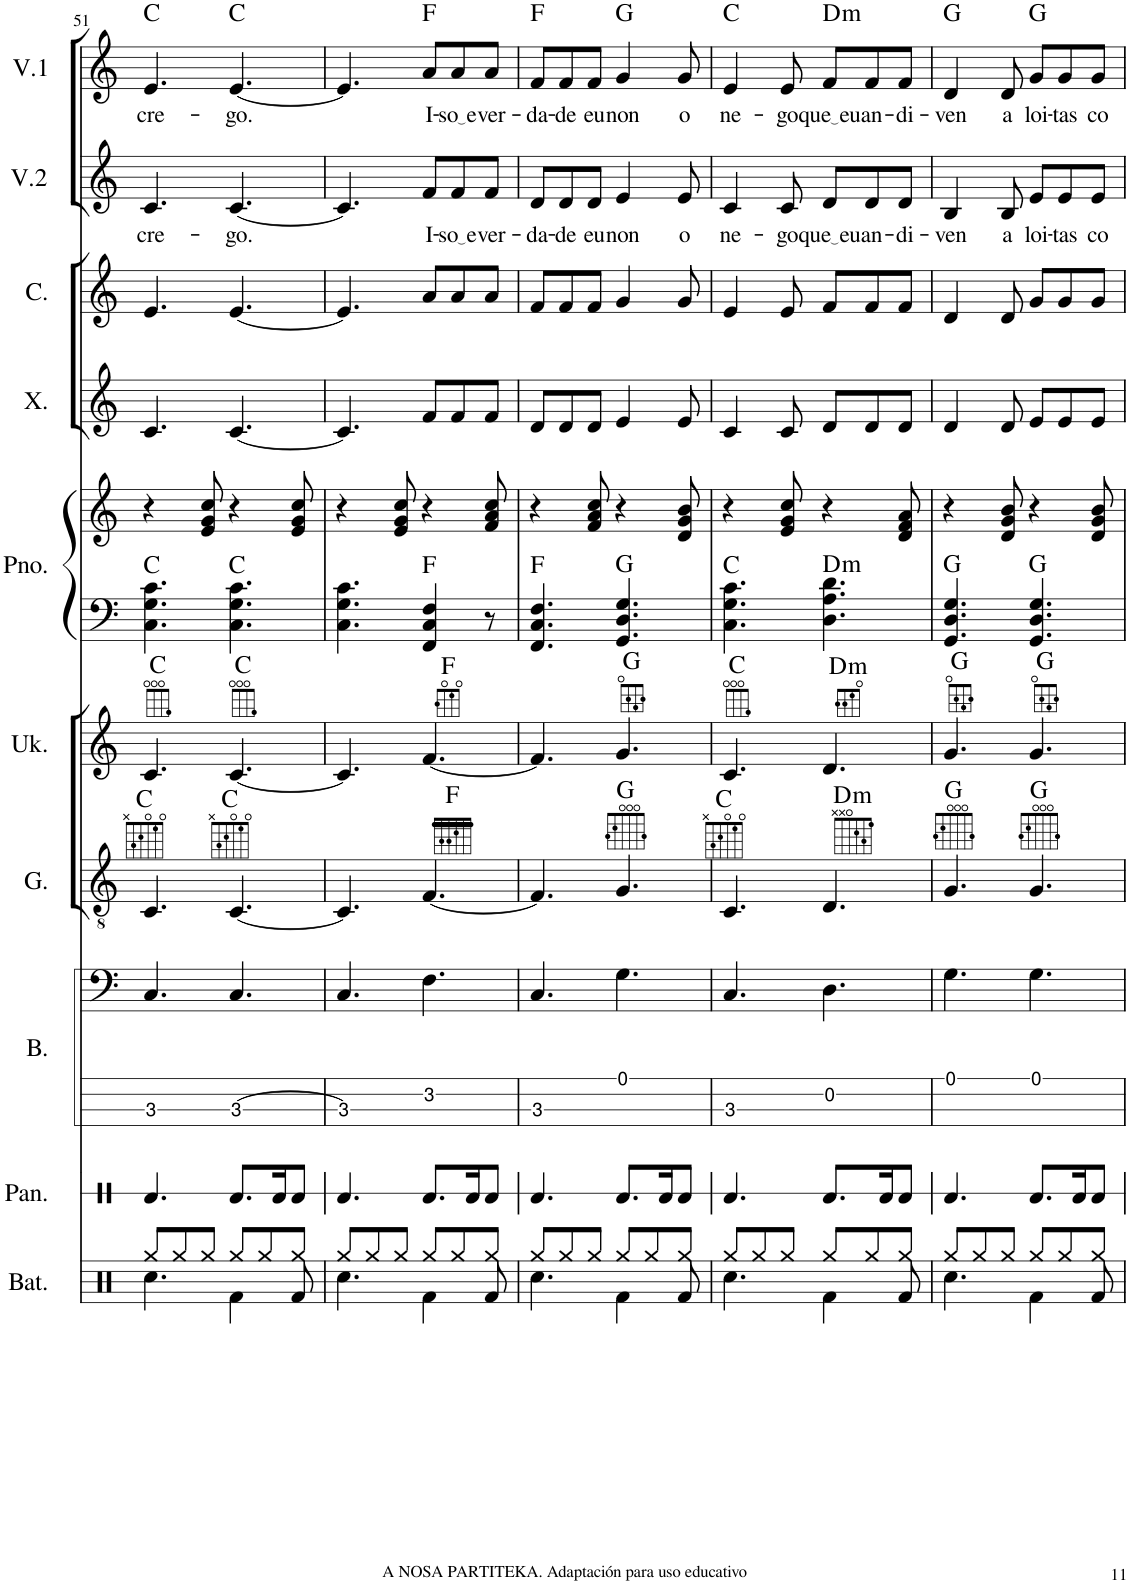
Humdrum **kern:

**kern	**kern	**kern	**kern	**kern	**harte	**kern	**harte	**kern	**kern	**harte	**kern	**kern	**kern	**text	**kern	**text	**harte
*part10	*part9	*part8	*part8	*part7	*part7	*part6	*part6	*part5	*part5	*part5	*part4	*part3	*part2	*part2	*part1	*part1	*part1
*staff12	*staff11	*staff10	*staff9	*staff8	*	*staff7	*	*staff6	*staff5	*	*staff4	*staff3	*staff2	*staff2	*staff1	*staff1	*
*I"Batería	*I"Pandeiro	*I"Baixo	*	*I"Guitarra	*	*I"Ukelele	*	*I"Piano	*	*	*I"Xilófono	*I"Carillón	*I"Voz 2	*	*I"Voz 1	*	*
*I'Bat.	*I'Pan.	*I'B.	*	*I'G.	*	*I'Uk.	*	*I'Pno.	*	*	*I'X.	*I'C.	*I'V.2	*	*I'V.1	*	*
!!LO:PB:g=z
*clefX	*clefX	*	*clefF4	*clefGv2	*	*clefG2	*	*clefF4	*clefG2	*	*clefG2	*clefG2	*clefG2	*	*clefG2	*	*
*	*	*Trd7c12	*Trd7c12	*	*	*	*	*	*	*	*Trd-7c-12	*Trd-14c-24	*	*	*	*	*
*k[]	*k[]	*k[]	*k[]	*k[]	*	*k[]	*	*k[]	*k[]	*	*k[]	*k[]	*k[]	*	*k[]	*	*
*M6/8	*M6/8	*M6/8	*M6/8	*M6/8	*	*M6/8	*	*M6/8	*M6/8	*	*M6/8	*M6/8	*M6/8	*	*M6/8	*	*
=51	=51	=51	=51	=51	=51	=51	=51	=51	=51	=51	=51	=51	=51	=51	=51	=51	=51
*^	*	*	*	*	*	*	*	*	*	*	*	*	*	*	*	*	*
!	!	!	!	!	!	!	!	!	!	!	!	!	!	!	!LO:LY:b	!	!LO:LY:b	!
8Rgg/L	4.Rcc\	4.Rd/	4.C	4.C/	4.C/	C:maj	4.c/	C:maj	4.C\ 4.G\ 4.c\	4r	C:maj	4.c/	4.e/	4.c/	cre-	4.e/	cre-	C:maj
8Rgg/	.	.	.	.	.	.	.	.	.	.	.	.	.	.	.	.	.	.
8Rgg/J	.	.	.	.	.	.	.	.	.	8e/ 8g/ 8cc/	.	.	.	.	.	.	.	.
!	!	!	!	!	!	!	!	!	!	!	!	!	!	!	!LO:LY:b	!	!LO:LY:b	!
8Rgg/L	4Rf\	8.Rd/L	[4.C	4.C/	[4.C/	C:maj	[4.c/	C:maj	4.C\ 4.G\ 4.c\	4r	C:maj	[4.c/	[4.e/	[4.c/	-go.	[4.e/	-go.	C:maj
8Rgg/	.	.	.	.	.	.	.	.	.	.	.	.	.	.	.	.	.	.
.	.	16Rd/K	.	.	.	.	.	.	.	.	.	.	.	.	.	.	.	.
8Rgg/J	8Rf/	8Rd/J	.	.	.	.	.	.	.	8e/ 8g/ 8cc/	.	.	.	.	.	.	.	.
=52	=52	=52	=52	=52	=52	=52	=52	=52	=52	=52	=52	=52	=52	=52	=52	=52	=52	=52
8Rgg/L	4.Rcc\	4.Rd/	4.C]	4.C/	4.C/]	.	4.c/]	.	4.C\ 4.G\ 4.c\	4r	.	4.c/]	4.e/]	4.c/]	.	4.e/]	.	.
8Rgg/	.	.	.	.	.	.	.	.	.	.	.	.	.	.	.	.	.	.
8Rgg/J	.	.	.	.	.	.	.	.	.	8e/ 8g/ 8cc/	.	.	.	.	.	.	.	.
!	!	!	!	!	!	!	!	!	!	!	!	!	!	!	!LO:LY:b	!	!LO:LY:b	!
8Rgg/L	4Rf\	8.Rd/L	4.F	4.F\	[4.F/	F:maj	[4.f/	F:maj	4FF/ 4C/ 4F/	4r	F:maj	8f/L	8a/L	8f/L	I-	8a/L	I-	F:maj
!	!	!	!	!	!	!	!	!	!	!	!	!	!	!	!LO:LY:b	!	!LO:LY:b	!
8Rgg/	.	.	.	.	.	.	.	.	.	.	.	8f/	8a/	8f/	so e	8a/	so e	.
.	.	16Rd/K	.	.	.	.	.	.	.	.	.	.	.	.	.	.	.	.
!	!	!	!	!	!	!	!	!	!	!	!	!	!	!	!LO:LY:b	!	!LO:LY:b	!
8Rgg/J	8Rf/	8Rd/J	.	.	.	.	.	.	8r	8f/ 8a/ 8cc/	.	8f/J	8a/J	8f/J	ver-	8a/J	ver-	.
=53	=53	=53	=53	=53	=53	=53	=53	=53	=53	=53	=53	=53	=53	=53	=53	=53	=53	=53
!	!	!	!	!	!	!	!	!	!	!	!	!	!	!	!LO:LY:b	!	!LO:LY:b	!
8Rgg/L	4.Rcc\	4.Rd/	4.C	4.C/	4.F/]	.	4.f/]	.	4.FF/ 4.C/ 4.F/	4r	F:maj	8d/L	8f/L	8d/L	-da-	8f/L	-da-	F:maj
!	!	!	!	!	!	!	!	!	!	!	!	!	!	!	!LO:LY:b	!	!LO:LY:b	!
8Rgg/	.	.	.	.	.	.	.	.	.	.	.	8d/	8f/	8d/	-de	8f/	-de	.
!	!	!	!	!	!	!	!	!	!	!	!	!	!	!	!LO:LY:b	!	!LO:LY:b	!
8Rgg/J	.	.	.	.	.	.	.	.	.	8f/ 8a/ 8cc/	.	8d/J	8f/J	8d/J	eu	8f/J	eu	.
!	!	!	!	!	!	!	!	!	!	!	!	!	!	!	!LO:LY:b	!	!LO:LY:b	!
8Rgg/L	4Rf\	8.Rd/L	4.G	4.G\	4.G/	G:maj	4.g/	G:maj	4.GG/ 4.D/ 4.G/	4r	G:maj	4e/	4g/	4e/	non	4g/	non	G:maj
8Rgg/	.	.	.	.	.	.	.	.	.	.	.	.	.	.	.	.	.	.
.	.	16Rd/K	.	.	.	.	.	.	.	.	.	.	.	.	.	.	.	.
!	!	!	!	!	!	!	!	!	!	!	!	!	!	!	!LO:LY:b	!	!LO:LY:b	!
8Rgg/J	8Rf/	8Rd/J	.	.	.	.	.	.	.	8d/ 8g/ 8b/	.	8e/	8g/	8e/	o	8g/	o	.
=54	=54	=54	=54	=54	=54	=54	=54	=54	=54	=54	=54	=54	=54	=54	=54	=54	=54	=54
!	!	!	!	!	!	!	!	!	!	!	!	!	!	!	!LO:LY:b	!	!LO:LY:b	!
8Rgg/L	4.Rcc\	4.Rd/	4.C	4.C/	4.C/	C:maj	4.c/	C:maj	4.C\ 4.G\ 4.c\	4r	C:maj	4c/	4e/	4c/	ne-	4e/	ne-	C:maj
8Rgg/	.	.	.	.	.	.	.	.	.	.	.	.	.	.	.	.	.	.
!	!	!	!	!	!	!	!	!	!	!	!	!	!	!	!LO:LY:b	!	!LO:LY:b	!
8Rgg/J	.	.	.	.	.	.	.	.	.	8e/ 8g/ 8cc/	.	8c/	8e/	8c/	-go	8e/	-go	.
!	!	!	!	!	!	!LO:H:kt=m	!	!LO:H:kt=m	!	!	!LO:H:kt=m	!	!	!	!LO:LY:b	!	!LO:LY:b	!LO:H:kt=m
8Rgg/L	4Rf\	8.Rd/L	4.D	4.D\	4.D/	D:min	4.d/	D:min	4.D\ 4.A\ 4.d\	4r	D:min	8d/L	8f/L	8d/L	que eu	8f/L	que eu	D:min
!	!	!	!	!	!	!	!	!	!	!	!	!	!	!	!LO:LY:b	!	!LO:LY:b	!
8Rgg/	.	.	.	.	.	.	.	.	.	.	.	8d/	8f/	8d/	an-	8f/	an-	.
.	.	16Rd/K	.	.	.	.	.	.	.	.	.	.	.	.	.	.	.	.
!	!	!	!	!	!	!	!	!	!	!	!	!	!	!	!LO:LY:b	!	!LO:LY:b	!
8Rgg/J	8Rf/	8Rd/J	.	.	.	.	.	.	.	8d/ 8f/ 8a/	.	8d/J	8f/J	8d/J	-di-	8f/J	-di-	.
=55	=55	=55	=55	=55	=55	=55	=55	=55	=55	=55	=55	=55	=55	=55	=55	=55	=55	=55
!	!	!	!	!	!	!	!	!	!	!	!	!	!	!	!LO:LY:b	!	!LO:LY:b	!
8Rgg/L	4.Rcc\	4.Rd/	4.G	4.G\	4.G/	G:maj	4.g/	G:maj	4.GG/ 4.D/ 4.G/	4r	G:maj	4d/	4d/	4B/	-ven	4d/	-ven	G:maj
8Rgg/	.	.	.	.	.	.	.	.	.	.	.	.	.	.	.	.	.	.
!	!	!	!	!	!	!	!	!	!	!	!	!	!	!	!LO:LY:b	!	!LO:LY:b	!
8Rgg/J	.	.	.	.	.	.	.	.	.	8d/ 8g/ 8b/	.	8d/	8d/	8B/	a	8d/	a	.
!	!	!	!	!	!	!	!	!	!	!	!	!	!	!	!LO:LY:b	!	!LO:LY:b	!
8Rgg/L	4Rf\	8.Rd/L	4.G	4.G\	4.G/	G:maj	4.g/	G:maj	4.GG/ 4.D/ 4.G/	4r	G:maj	8e/L	8g/L	8e/L	loi-	8g/L	loi-	G:maj
!	!	!	!	!	!	!	!	!	!	!	!	!	!	!	!LO:LY:b	!	!LO:LY:b	!
8Rgg/	.	.	.	.	.	.	.	.	.	.	.	8e/	8g/	8e/	-tas	8g/	-tas	.
.	.	16Rd/K	.	.	.	.	.	.	.	.	.	.	.	.	.	.	.	.
!	!	!	!	!	!	!	!	!	!	!	!	!	!	!	!LO:LY:b	!	!LO:LY:b	!
8Rgg/J	8Rf/	8Rd/J	.	.	.	.	.	.	.	8d/ 8g/ 8b/	.	8e/J	8g/J	8e/J	co	8g/J	co	.
*v	*v	*	*	*	*	*	*	*	*	*	*	*	*	*	*	*	*	*
=	=	=	=	=	=	=	=	=	=	=	=	=	=	=	=	=	=
*-	*-	*-	*-	*-	*-	*-	*-	*-	*-	*-	*-	*-	*-	*-	*-	*-	*-
